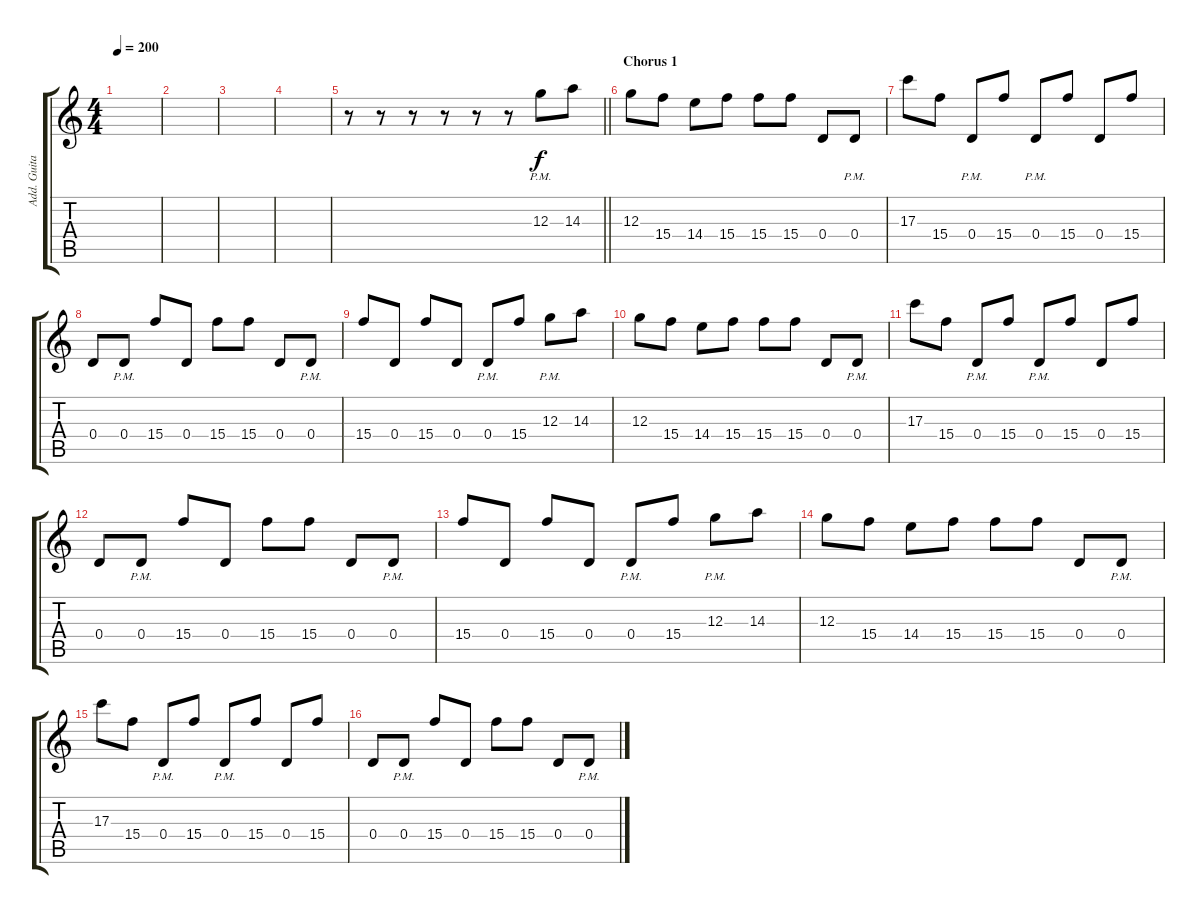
\track ("Add. Guitar 2" "Add. Guita") {instrument overdrivenguitar}
\staff {score tabs}
\tuning (E4 B3 G3 D3 A2 D2) {hide}
\ts (4 4)
\tempo 200
\clef g2
\ks c
|
|
|
|
\barLineRight lightlight
r.8{balance 13} r.8 r.8 r.8 r.8 r.8 12.3{pm}.8 14.3.8 |
\section ("" "Chorus 1")
12.3.8 15.4.8 14.4.8 15.4.8 15.4.8 15.4.8 0.4.8 0.4{pm}.8 |
17.3.8 15.4.8 0.4{pm}.8 15.4.8 0.4{pm}.8 15.4.8 0.4.8 15.4.8 |
0.4.8 0.4{pm}.8 15.4.8 0.4.8 15.4.8 15.4.8 0.4.8 0.4{pm}.8 |
15.4.8 0.4.8 15.4.8 0.4.8 0.4{pm}.8 15.4.8 12.3{pm}.8 14.3.8 |
12.3.8 15.4.8 14.4.8 15.4.8 15.4.8 15.4.8 0.4.8 0.4{pm}.8 |
17.3.8 15.4.8 0.4{pm}.8 15.4.8 0.4{pm}.8 15.4.8 0.4.8 15.4.8 |
0.4.8 0.4{pm}.8 15.4.8 0.4.8 15.4.8 15.4.8 0.4.8 0.4{pm}.8 |
15.4.8 0.4.8 15.4.8 0.4.8 0.4{pm}.8 15.4.8 12.3{pm}.8 14.3.8 |
12.3.8 15.4.8 14.4.8 15.4.8 15.4.8 15.4.8 0.4.8 0.4{pm}.8 |
17.3.8 15.4.8 0.4{pm}.8 15.4.8 0.4{pm}.8 15.4.8 0.4.8 15.4.8 |
0.4.8 0.4{pm}.8 15.4.8 0.4.8 15.4.8 15.4.8 0.4.8 0.4{pm}.8
